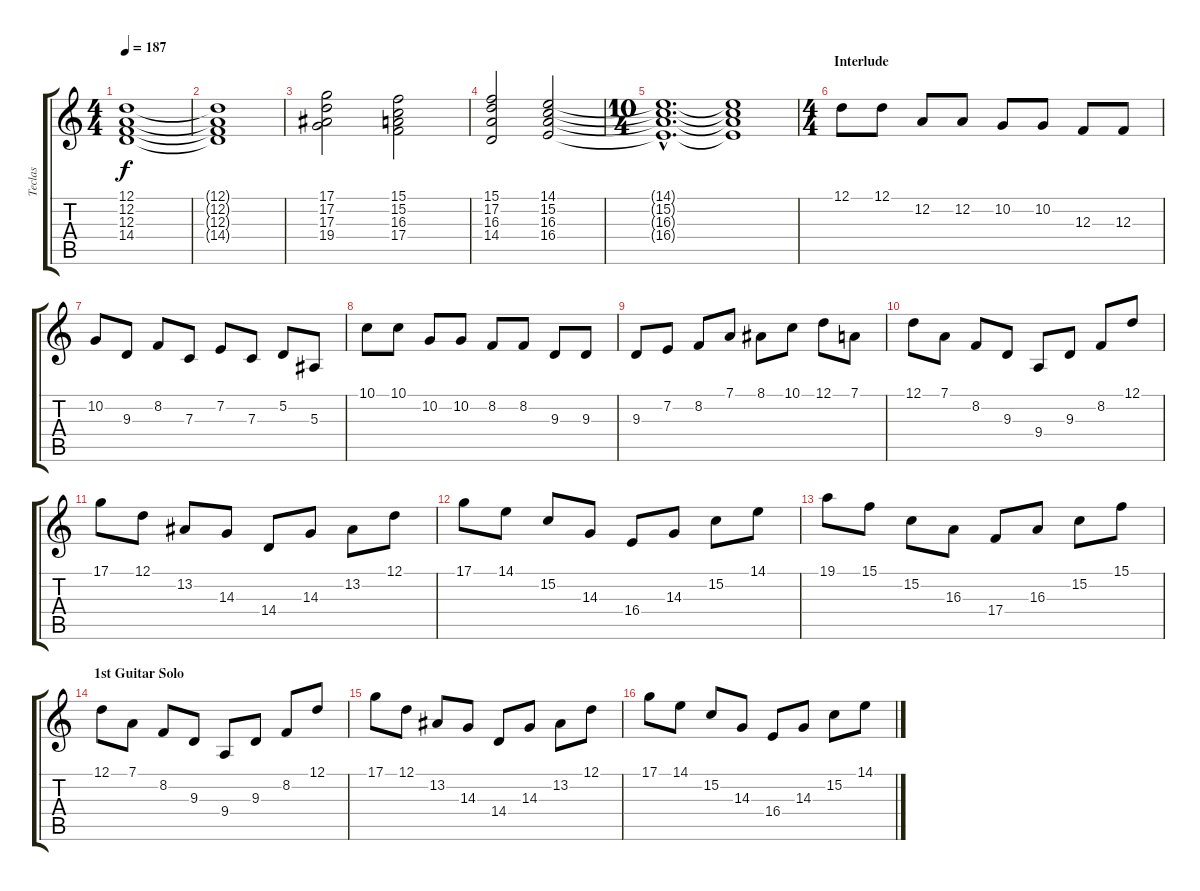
\track ("Teclas" "Teclas") {instrument stringensemble1}
\staff {score tabs}
\tuning (D4 A3 F3 C3 G2 D2) {hide}
\ts (4 4)
\tempo 187
\clef g2
\ks c
(12.1{t} 12.2{t} 12.3{t} 14.4{t}).1{dy f} |
(12.1{t} 12.2{t} 12.3{t} 14.4{t}).1 |
(17.1 17.2 17.3 19.4).2{volume 12 instrument stringensemble1} (15.1 15.2 16.3 17.4).2 |
(15.1 17.2 16.3 14.4).2{volume 16 instrument stringensemble1} (14.1 15.2 16.3 16.4).2{volume 0} |
\ts (10 4)
(14.1{hac t} 15.2{hac t} 16.3{hac t} 16.4{hac t}).1{d} (14.1{t} 15.2{t} 16.3{t} 16.4{t}).1 |
\ts (4 4)
\section ("" "Interlude")
12.1.8{volume 16 instrument fx4atmosphere} 12.1.8 12.2.8 12.2.8 10.2.8 10.2.8 12.3.8 12.3.8 |
10.2.8 9.3.8 8.2.8 7.3.8 7.2.8 7.3.8 5.2.8 5.3.8 |
10.1.8 10.1.8 10.2.8 10.2.8 8.2.8 8.2.8 9.3.8 9.3.8 |
9.3.8 7.2.8 8.2.8 7.1.8 8.1.8 10.1.8 12.1.8 7.1.8 |
12.1.8{volume 16 instrument fx4atmosphere} 7.1.8 8.2.8 9.3.8 9.4.8 9.3.8 8.2.8 12.1.8 |
17.1.8 12.1.8 13.2.8 14.3.8 14.4.8 14.3.8 13.2.8 12.1.8 |
17.1.8 14.1.8 15.2.8 14.3.8 16.4.8 14.3.8 15.2.8 14.1.8 |
19.1.8 15.1.8 15.2.8 16.3.8 17.4.8 16.3.8 15.2.8 15.1.8 |
\section ("" "1st Guitar Solo")
12.1.8{volume 16 instrument fx4atmosphere} 7.1.8 8.2.8 9.3.8 9.4.8 9.3.8 8.2.8 12.1.8 |
17.1.8 12.1.8 13.2.8 14.3.8 14.4.8 14.3.8 13.2.8 12.1.8 |
17.1.8 14.1.8 15.2.8 14.3.8 16.4.8 14.3.8 15.2.8 14.1.8
